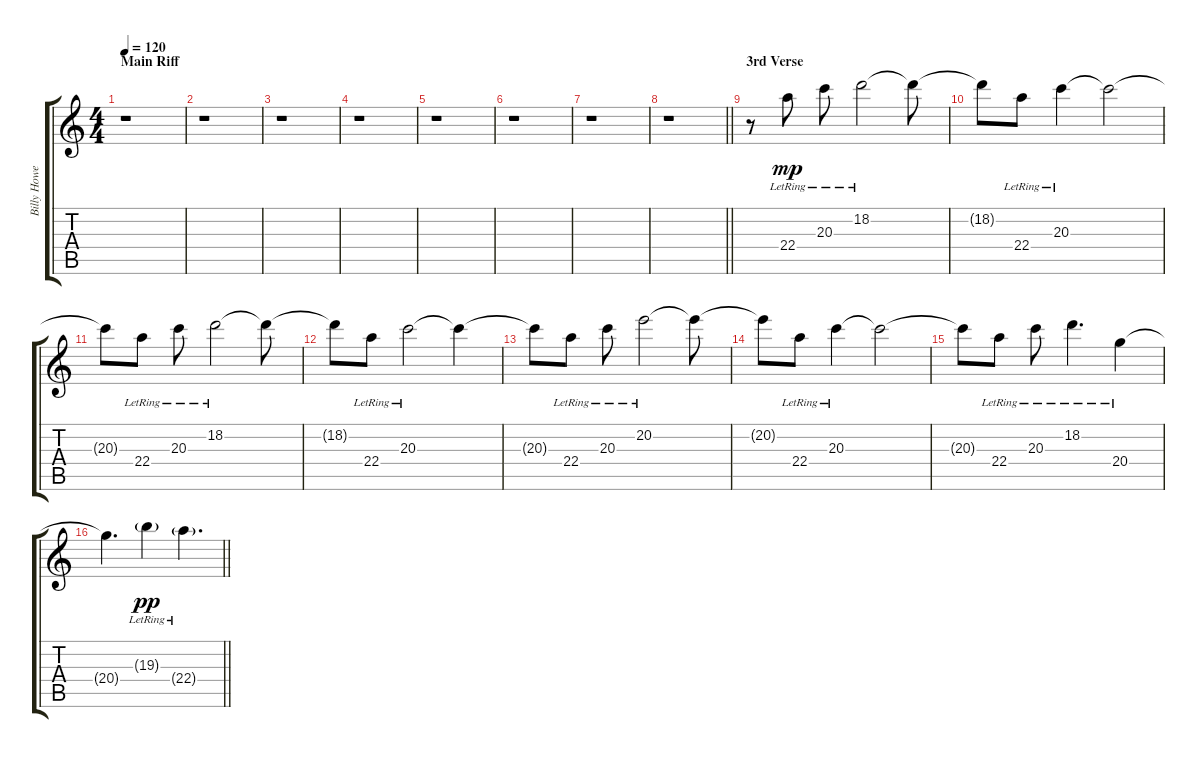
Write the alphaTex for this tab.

\track ("Billy Howerdel (Lead Guitar II)" "Billy Howe") {instrument electricguitarjazz}
\staff {score tabs}
\tuning (Db4 Ab3 E3 B2 Gb2 Db2) {hide}
\ts (4 4)
\section ("" "Main Riff")
\tempo 120
\clef g2
\ks c
r.1{dy pp} |
r.1 |
r.1 |
r.1 |
r.1 |
r.1 |
r.1 |
\barLineRight lightlight
r.1 |
\section ("" "3rd Verse")
r.8 22.4{lr}.8{dy mp} 20.3{lr}.8 18.2{lr}.2 18.2{t}.8 |
18.2{t}.8 22.4{lr}.8 20.3{lr}.4 20.3{t}.2 |
20.3{t}.8 22.4{lr}.8 20.3{lr}.8 18.2{lr}.2 18.2{t}.8 |
18.2{t}.8 22.4{lr}.8 20.3{lr}.2 20.3{t}.4 |
20.3{t}.8 22.4{lr}.8 20.3{lr}.8 20.2{lr}.2 20.2{t}.8 |
20.2{t}.8 22.4{lr}.8 20.3{lr}.4 20.3{t}.2 |
20.3{t}.8 22.4{lr}.8 20.3{lr}.8 18.2{lr}.4{d} 20.4{lr}.4 |
\barLineRight lightlight
20.4{t}.4{d} 19.3{g lr}.4{dy pp} 22.4{g lr}.4{d}
